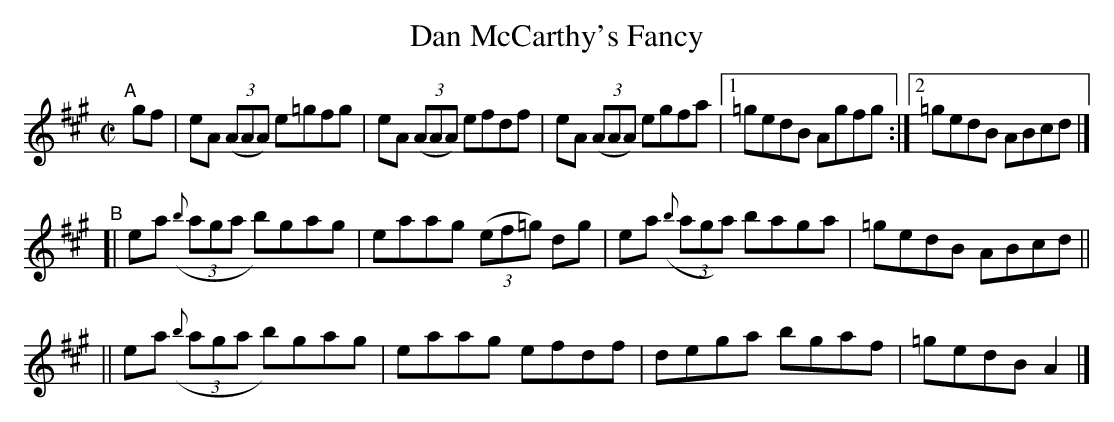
X:1
T: Dan McCarthy's Fancy
M: C|
L: 1/8
K: A
"^A"[|]\
gf | eA (3(AAA) e=gfg | eA (3(AAA) efdf | eA (3(AAA) egfa |[1 =gedB Agfg :|[2 =gedB ABcd |]
"^B"\
[| ea (3({b}aga b)gag | eaag (3(ef=g) dg | ea (3({b}aga) baga | =gedB ABcd ||
|| ea (3({b}aga b)gag | eaag efdf | dega bgaf | =gedB A2 |]
